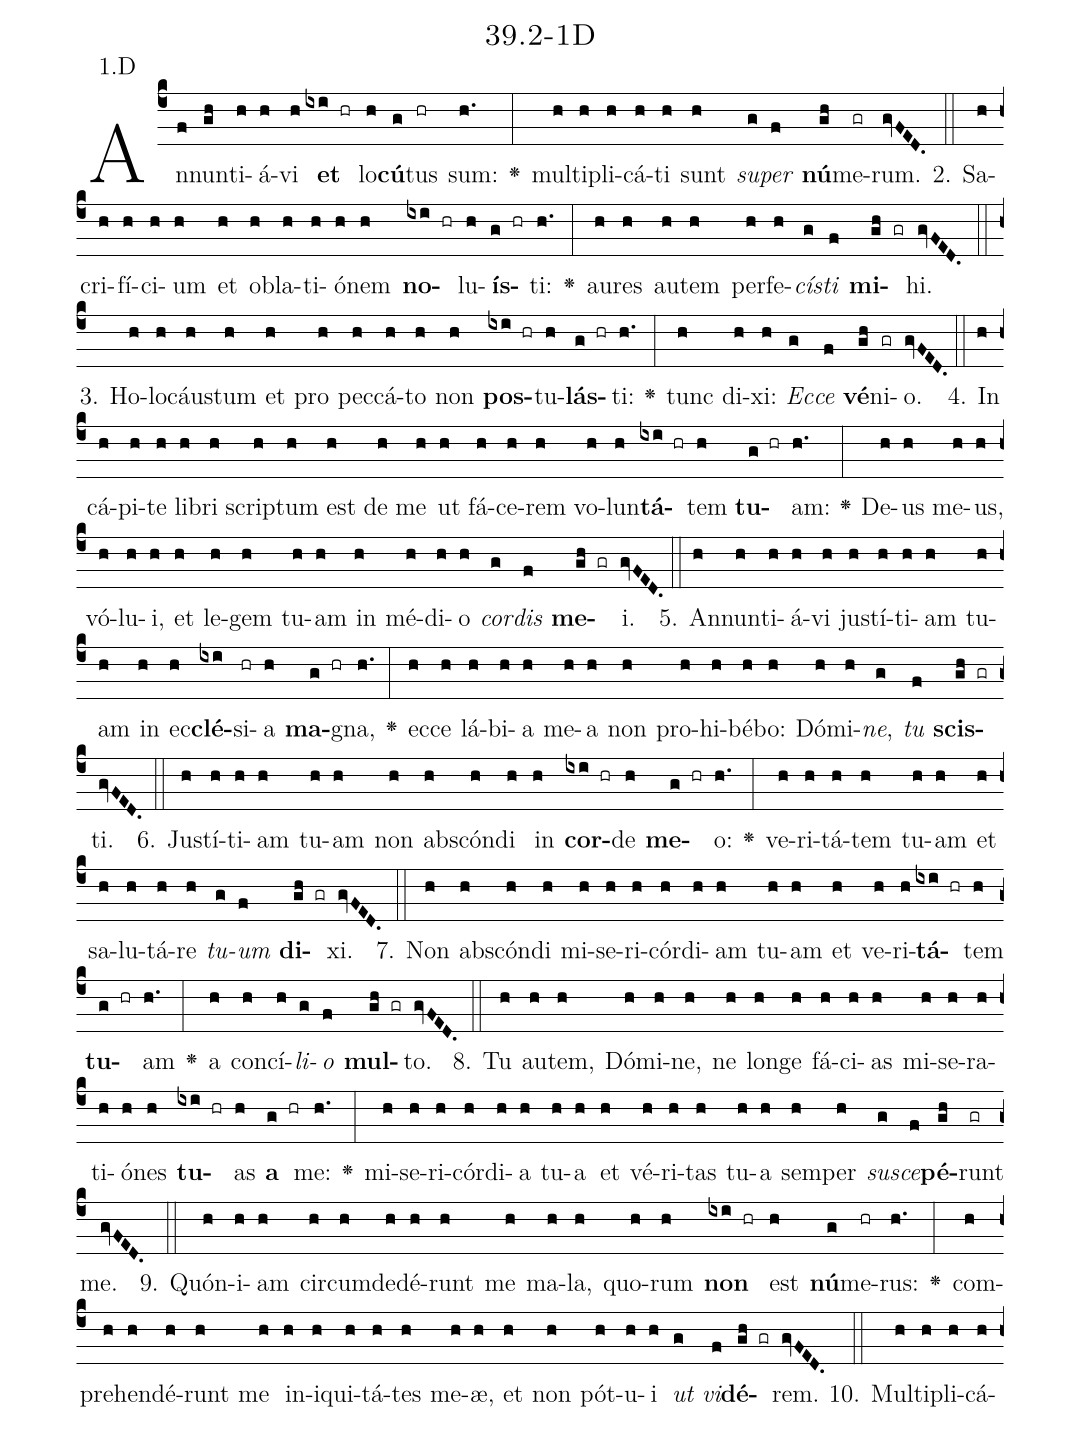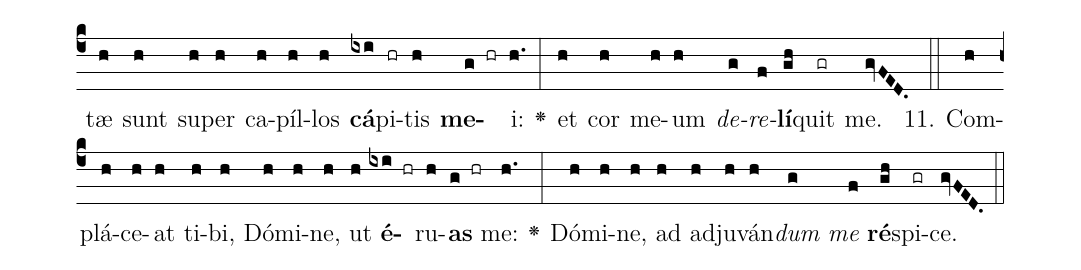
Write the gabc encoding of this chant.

name: 39.2-1D;
annotation: 1.D;
%%
(c4)An(f)nun(gh)ti(h)á(h)vi(h) <b>et</b>(ixi hr) lo(h)<b>cú</b>(g)tus(hr) sum:(h.) <v>\greheightstar</v>(:) mul(h)ti(h)pli(h)cá(h)ti(h) sunt(h) <i>su</i>(g)<i>per</i>(f) <b>nú</b>(gh)me(gr)rum.(gvFED.) (::)
2. Sa(h)cri(h)fí(h)ci(h)um(h) et(h) ob(h)la(h)ti(h)ó(h)nem(h) <b>no</b>(ixi hr)lu(h)<b>ís</b>(g hr)ti:(h.) <v>\greheightstar</v>(:) au(h)res(h) au(h)tem(h) per(h)fe(h)<i>cís</i>(g)<i>ti</i>(f) <b>mi</b>(gh gr)hi.(gvFED.) (::)
3. Ho(h)lo(h)cáus(h)tum(h) et(h) pro(h) pec(h)cá(h)to(h) non(h) <b>pos</b>(ixi hr)tu(h)<b>lás</b>(g hr)ti:(h.) <v>\greheightstar</v>(:) tunc(h) di(h)xi:(h) <i>Ec</i>(g)<i>ce</i>(f) <b>vé</b>(gh)ni(gr)o.(gvFED.) (::)
4. In(h) cá(h)pi(h)te(h) li(h)bri(h) scrip(h)tum(h) est(h) de(h) me(h) ut(h) fá(h)ce(h)rem(h) vo(h)lun(h)<b>tá</b>(ixi hr)tem(h) <b>tu</b>(g hr)am:(h.) <v>\greheightstar</v>(:) De(h)us(h) me(h)us,(h) vó(h)lu(h)i,(h) et(h) le(h)gem(h) tu(h)am(h) in(h) mé(h)di(h)o(h) <i>cor</i>(g)<i>dis</i>(f) <b>me</b>(gh gr)i.(gvFED.) (::)
5. An(h)nun(h)ti(h)á(h)vi(h) jus(h)tí(h)ti(h)am(h) tu(h)am(h) in(h) ec(h)<b>clé</b>(ixi)si(hr)a(h) <b>ma</b>(g hr)gna,(h.) <v>\greheightstar</v>(:) ec(h)ce(h) lá(h)bi(h)a(h) me(h)a(h) non(h) pro(h)hi(h)bé(h)bo:(h) Dó(h)mi(h)<i>ne</i>,(g) <i>tu</i>(f) <b>scis</b>(gh gr)ti.(gvFED.) (::)
6. Jus(h)tí(h)ti(h)am(h) tu(h)am(h) non(h) abs(h)cón(h)di(h) in(h) <b>cor</b>(ixi hr)de(h) <b>me</b>(g hr)o:(h.) <v>\greheightstar</v>(:) ve(h)ri(h)tá(h)tem(h) tu(h)am(h) et(h) sa(h)lu(h)tá(h)re(h) <i>tu</i>(g)<i>um</i>(f) <b>di</b>(gh gr)xi.(gvFED.) (::)
7. Non(h) abs(h)cón(h)di(h) mi(h)se(h)ri(h)cór(h)di(h)am(h) tu(h)am(h) et(h) ve(h)ri(h)<b>tá</b>(ixi hr)tem(h) <b>tu</b>(g hr)am(h.) <v>\greheightstar</v>(:) a(h) con(h)cí(h)<i>li</i>(g)<i>o</i>(f) <b>mul</b>(gh gr)to.(gvFED.) (::)
8. Tu(h) au(h)tem,(h) Dó(h)mi(h)ne,(h) ne(h) lon(h)ge(h) fá(h)ci(h)as(h) mi(h)se(h)ra(h)ti(h)ó(h)nes(h) <b>tu</b>(ixi hr)as(h) <b>a</b>(g hr) me:(h.) <v>\greheightstar</v>(:) mi(h)se(h)ri(h)cór(h)di(h)a(h) tu(h)a(h) et(h) vé(h)ri(h)tas(h) tu(h)a(h) sem(h)per(h) <i>su</i>(g)<i>sce</i>(f)<b>pé</b>(gh)runt(gr) me.(gvFED.) (::)
9. Quón(h)i(h)am(h) cir(h)cum(h)de(h)dé(h)runt(h) me(h) ma(h)la,(h) quo(h)rum(h) <b>non</b>(ixi hr) est(h) <b>nú</b>(g)me(hr)rus:(h.) <v>\greheightstar</v>(:) com(h)pre(h)hen(h)dé(h)runt(h) me(h) in(h)i(h)qui(h)tá(h)tes(h) me(h)æ,(h) et(h) non(h) pót(h)u(h)i(h) <i>ut</i>(g) <i>vi</i>(f)<b>dé</b>(gh gr)rem.(gvFED.) (::)
10. Mul(h)ti(h)pli(h)cá(h)tæ(h) sunt(h) su(h)per(h) ca(h)píl(h)los(h) <b>cá</b>(ixi)pi(hr)tis(h) <b>me</b>(g hr)i:(h.) <v>\greheightstar</v>(:) et(h) cor(h) me(h)um(h) <i>de</i>(g)<i>re</i>(f)<b>lí</b>(gh)quit(gr) me.(gvFED.) (::)
11. Com(h)plá(h)ce(h)at(h) ti(h)bi,(h) Dó(h)mi(h)ne,(h) ut(h) <b>é</b>(ixi hr)ru(h)<b>as</b>(g hr) me:(h.) <v>\greheightstar</v>(:) Dó(h)mi(h)ne,(h) ad(h) ad(h)ju(h)ván(h)<i>dum</i>(g) <i>me</i>(f) <b>ré</b>(gh)spi(gr)ce.(gvFED.) (::)
